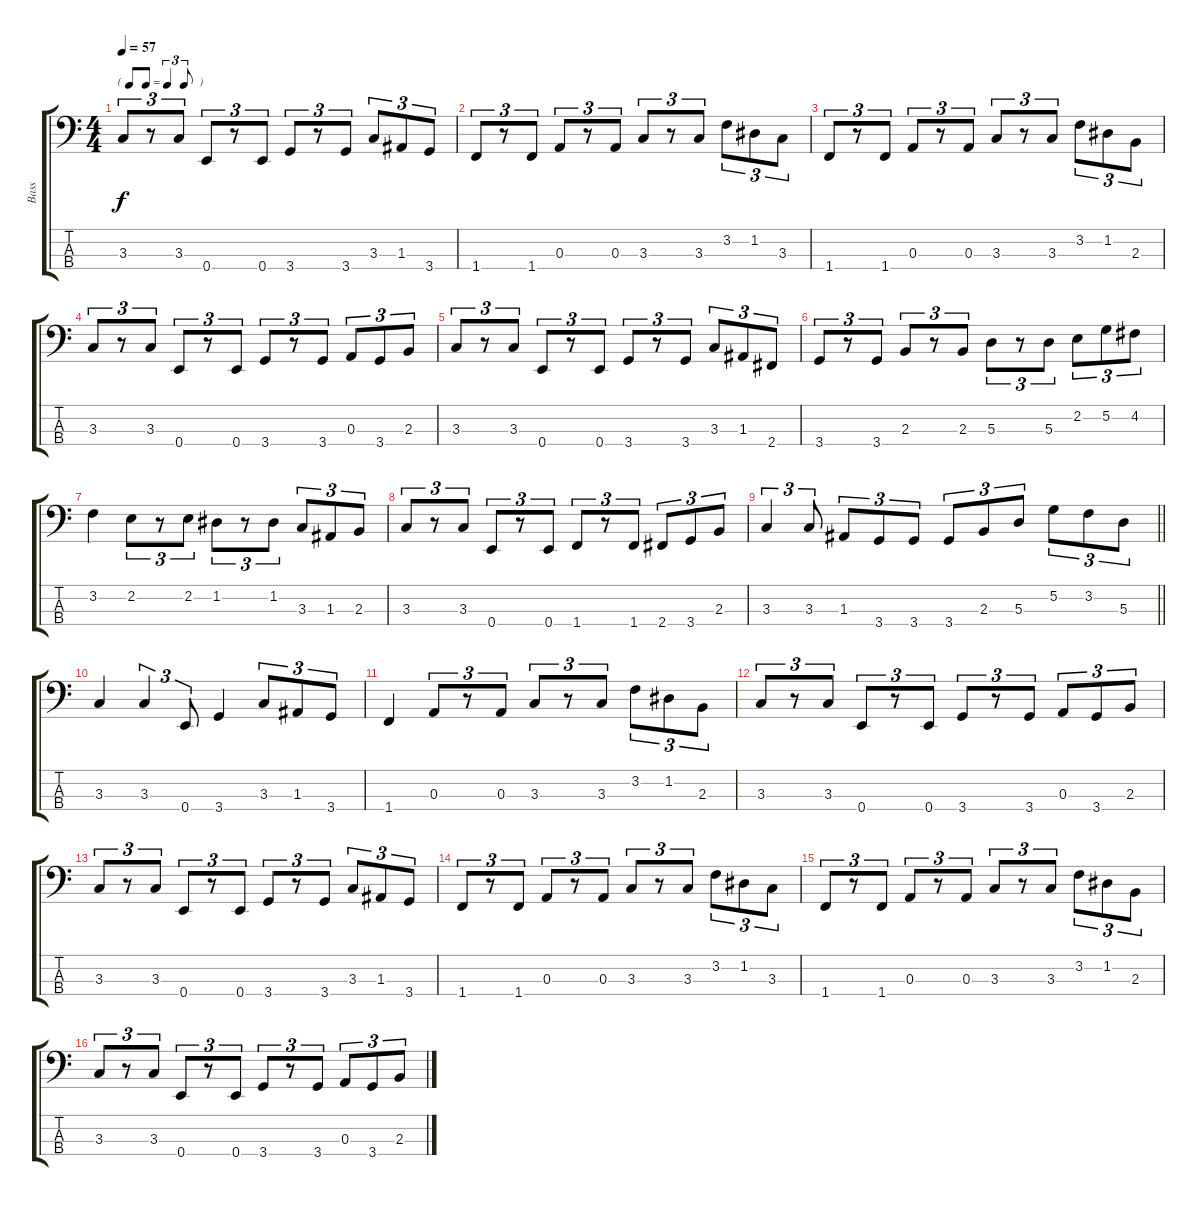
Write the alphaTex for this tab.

\track ("Bass" "Bass") {instrument electricbassfinger}
\staff {score tabs}
\tuning (G2 D2 A1 E1) {hide}
\ts (4 4)
\tf triplet8th
\tempo 57
\clef f4
\ks c
3.3.8{tu (3 2) dy f} r.8{tu (3 2)} 3.3.8{tu (3 2)} 0.4.8{tu (3 2)} r.8{tu (3 2)} 0.4.8{tu (3 2)} 3.4.8{tu (3 2)} r.8{tu (3 2)} 3.4.8{tu (3 2)} 3.3.8{tu (3 2)} 1.3.8{tu (3 2)} 3.4.8{tu (3 2)} |
1.4.8{tu (3 2)} r.8{tu (3 2)} 1.4.8{tu (3 2)} 0.3.8{tu (3 2)} r.8{tu (3 2)} 0.3.8{tu (3 2)} 3.3.8{tu (3 2)} r.8{tu (3 2)} 3.3.8{tu (3 2)} 3.2.8{tu (3 2)} 1.2.8{tu (3 2)} 3.3.8{tu (3 2)} |
1.4.8{tu (3 2)} r.8{tu (3 2)} 1.4.8{tu (3 2)} 0.3.8{tu (3 2)} r.8{tu (3 2)} 0.3.8{tu (3 2)} 3.3.8{tu (3 2)} r.8{tu (3 2)} 3.3.8{tu (3 2)} 3.2.8{tu (3 2)} 1.2.8{tu (3 2)} 2.3.8{tu (3 2)} |
3.3.8{tu (3 2)} r.8{tu (3 2)} 3.3.8{tu (3 2)} 0.4.8{tu (3 2)} r.8{tu (3 2)} 0.4.8{tu (3 2)} 3.4.8{tu (3 2)} r.8{tu (3 2)} 3.4.8{tu (3 2)} 0.3.8{tu (3 2)} 3.4.8{tu (3 2)} 2.3.8{tu (3 2)} |
3.3.8{tu (3 2)} r.8{tu (3 2)} 3.3.8{tu (3 2)} 0.4.8{tu (3 2)} r.8{tu (3 2)} 0.4.8{tu (3 2)} 3.4.8{tu (3 2)} r.8{tu (3 2)} 3.4.8{tu (3 2)} 3.3.8{tu (3 2)} 1.3.8{tu (3 2)} 2.4.8{tu (3 2)} |
3.4.8{tu (3 2)} r.8{tu (3 2)} 3.4.8{tu (3 2)} 2.3.8{tu (3 2)} r.8{tu (3 2)} 2.3.8{tu (3 2)} 5.3.8{tu (3 2)} r.8{tu (3 2)} 5.3.8{tu (3 2)} 2.2.8{tu (3 2)} 5.2.8{tu (3 2)} 4.2.8{tu (3 2)} |
3.2.4 2.2.8{tu (3 2)} r.8{tu (3 2)} 2.2.8{tu (3 2)} 1.2.8{tu (3 2)} r.8{tu (3 2)} 1.2.8{tu (3 2)} 3.3.8{tu (3 2)} 1.3.8{tu (3 2)} 2.3.8{tu (3 2)} |
3.3.8{tu (3 2)} r.8{tu (3 2)} 3.3.8{tu (3 2)} 0.4.8{tu (3 2)} r.8{tu (3 2)} 0.4.8{tu (3 2)} 1.4.8{tu (3 2)} r.8{tu (3 2)} 1.4.8{tu (3 2)} 2.4.8{tu (3 2)} 3.4.8{tu (3 2)} 2.3.8{tu (3 2)} |
\barLineRight lightlight
3.3.4{tu (3 2)} 3.3.8{tu (3 2)} 1.3.8{tu (3 2)} 3.4.8{tu (3 2)} 3.4.8{tu (3 2)} 3.4.8{tu (3 2)} 2.3.8{tu (3 2)} 5.3.8{tu (3 2)} 5.2.8{tu (3 2)} 3.2.8{tu (3 2)} 5.3.8{tu (3 2)} |
3.3.4 3.3.4{tu (3 2)} 0.4.8{tu (3 2)} 3.4.4 3.3.8{tu (3 2)} 1.3.8{tu (3 2)} 3.4.8{tu (3 2)} |
1.4.4 0.3.8{tu (3 2)} r.8{tu (3 2)} 0.3.8{tu (3 2)} 3.3.8{tu (3 2)} r.8{tu (3 2)} 3.3.8{tu (3 2)} 3.2.8{tu (3 2)} 1.2.8{tu (3 2)} 2.3.8{tu (3 2)} |
3.3.8{tu (3 2)} r.8{tu (3 2)} 3.3.8{tu (3 2)} 0.4.8{tu (3 2)} r.8{tu (3 2)} 0.4.8{tu (3 2)} 3.4.8{tu (3 2)} r.8{tu (3 2)} 3.4.8{tu (3 2)} 0.3.8{tu (3 2)} 3.4.8{tu (3 2)} 2.3.8{tu (3 2)} |
3.3.8{tu (3 2)} r.8{tu (3 2)} 3.3.8{tu (3 2)} 0.4.8{tu (3 2)} r.8{tu (3 2)} 0.4.8{tu (3 2)} 3.4.8{tu (3 2)} r.8{tu (3 2)} 3.4.8{tu (3 2)} 3.3.8{tu (3 2)} 1.3.8{tu (3 2)} 3.4.8{tu (3 2)} |
1.4.8{tu (3 2)} r.8{tu (3 2)} 1.4.8{tu (3 2)} 0.3.8{tu (3 2)} r.8{tu (3 2)} 0.3.8{tu (3 2)} 3.3.8{tu (3 2)} r.8{tu (3 2)} 3.3.8{tu (3 2)} 3.2.8{tu (3 2)} 1.2.8{tu (3 2)} 3.3.8{tu (3 2)} |
1.4.8{tu (3 2)} r.8{tu (3 2)} 1.4.8{tu (3 2)} 0.3.8{tu (3 2)} r.8{tu (3 2)} 0.3.8{tu (3 2)} 3.3.8{tu (3 2)} r.8{tu (3 2)} 3.3.8{tu (3 2)} 3.2.8{tu (3 2)} 1.2.8{tu (3 2)} 2.3.8{tu (3 2)} |
3.3.8{tu (3 2)} r.8{tu (3 2)} 3.3.8{tu (3 2)} 0.4.8{tu (3 2)} r.8{tu (3 2)} 0.4.8{tu (3 2)} 3.4.8{tu (3 2)} r.8{tu (3 2)} 3.4.8{tu (3 2)} 0.3.8{tu (3 2)} 3.4.8{tu (3 2)} 2.3.8{tu (3 2)}
